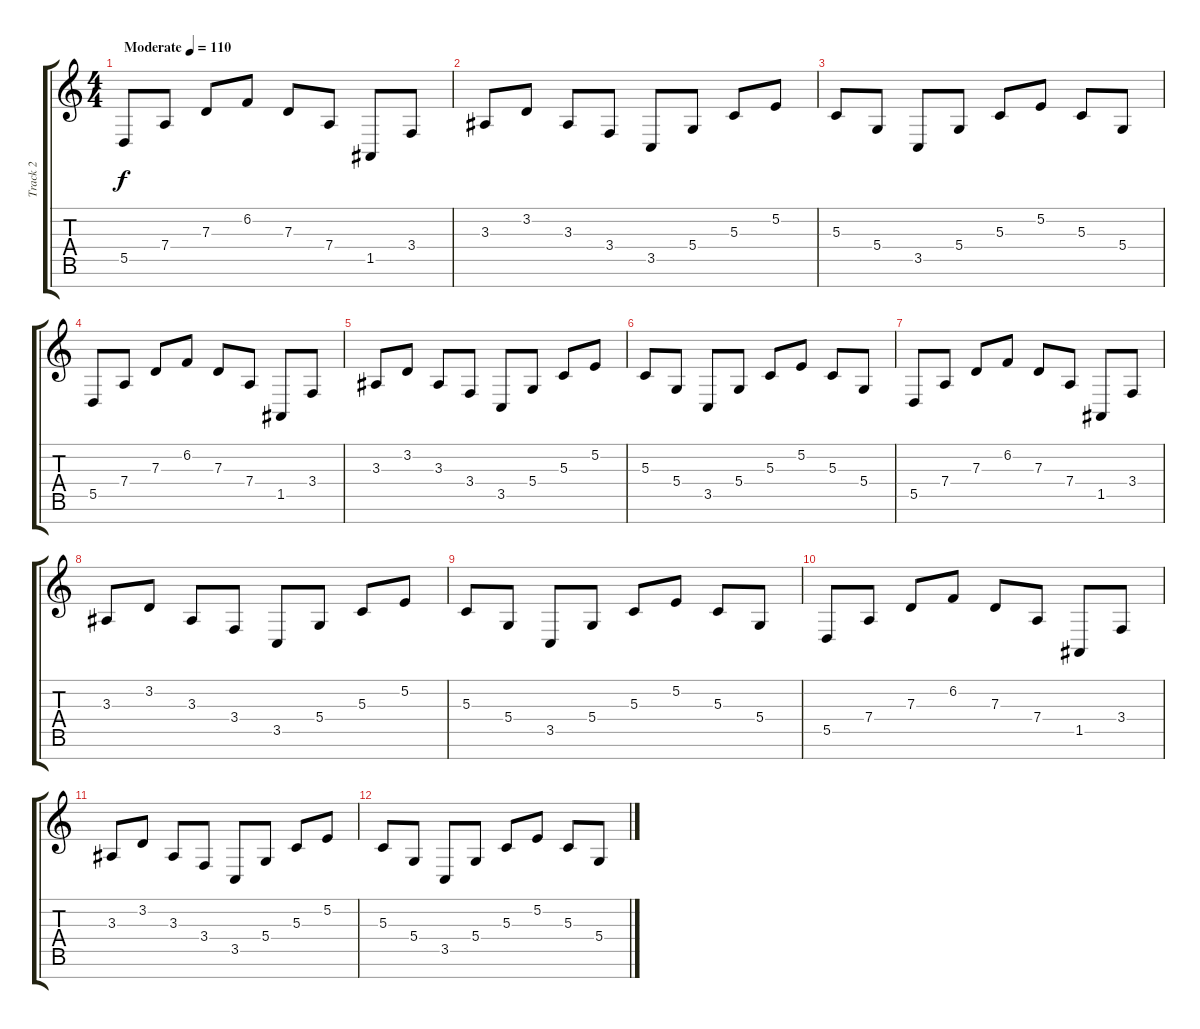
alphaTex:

\track ("Track 2" "Track 2") {instrument acousticgrandpiano}
\staff {score tabs}
\tuning (E4 B3 G3 D3 A2 E2 B1) {hide}
\ts (4 4)
\tempo (110 "Moderate")
\clef g2
\ks c
5.5.8{dy f instrument acousticgrandpiano} 7.4.8 7.3.8 6.2.8 7.3.8 7.4.8 1.5.8 3.4.8 |
3.3.8 3.2.8 3.3.8 3.4.8 3.5.8 5.4.8 5.3.8 5.2.8 |
5.3.8 5.4.8 3.5.8 5.4.8 5.3.8 5.2.8 5.3.8 5.4.8 |
5.5.8 7.4.8 7.3.8 6.2.8 7.3.8 7.4.8 1.5.8 3.4.8 |
3.3.8 3.2.8 3.3.8 3.4.8 3.5.8 5.4.8 5.3.8 5.2.8 |
5.3.8 5.4.8 3.5.8 5.4.8 5.3.8 5.2.8 5.3.8 5.4.8 |
5.5.8 7.4.8 7.3.8 6.2.8 7.3.8 7.4.8 1.5.8 3.4.8 |
3.3.8 3.2.8 3.3.8 3.4.8 3.5.8 5.4.8 5.3.8 5.2.8 |
5.3.8 5.4.8 3.5.8 5.4.8 5.3.8 5.2.8 5.3.8 5.4.8 |
5.5.8 7.4.8 7.3.8 6.2.8 7.3.8 7.4.8 1.5.8 3.4.8 |
3.3.8 3.2.8 3.3.8 3.4.8 3.5.8 5.4.8 5.3.8 5.2.8 |
5.3.8 5.4.8 3.5.8 5.4.8 5.3.8 5.2.8 5.3.8 5.4.8
